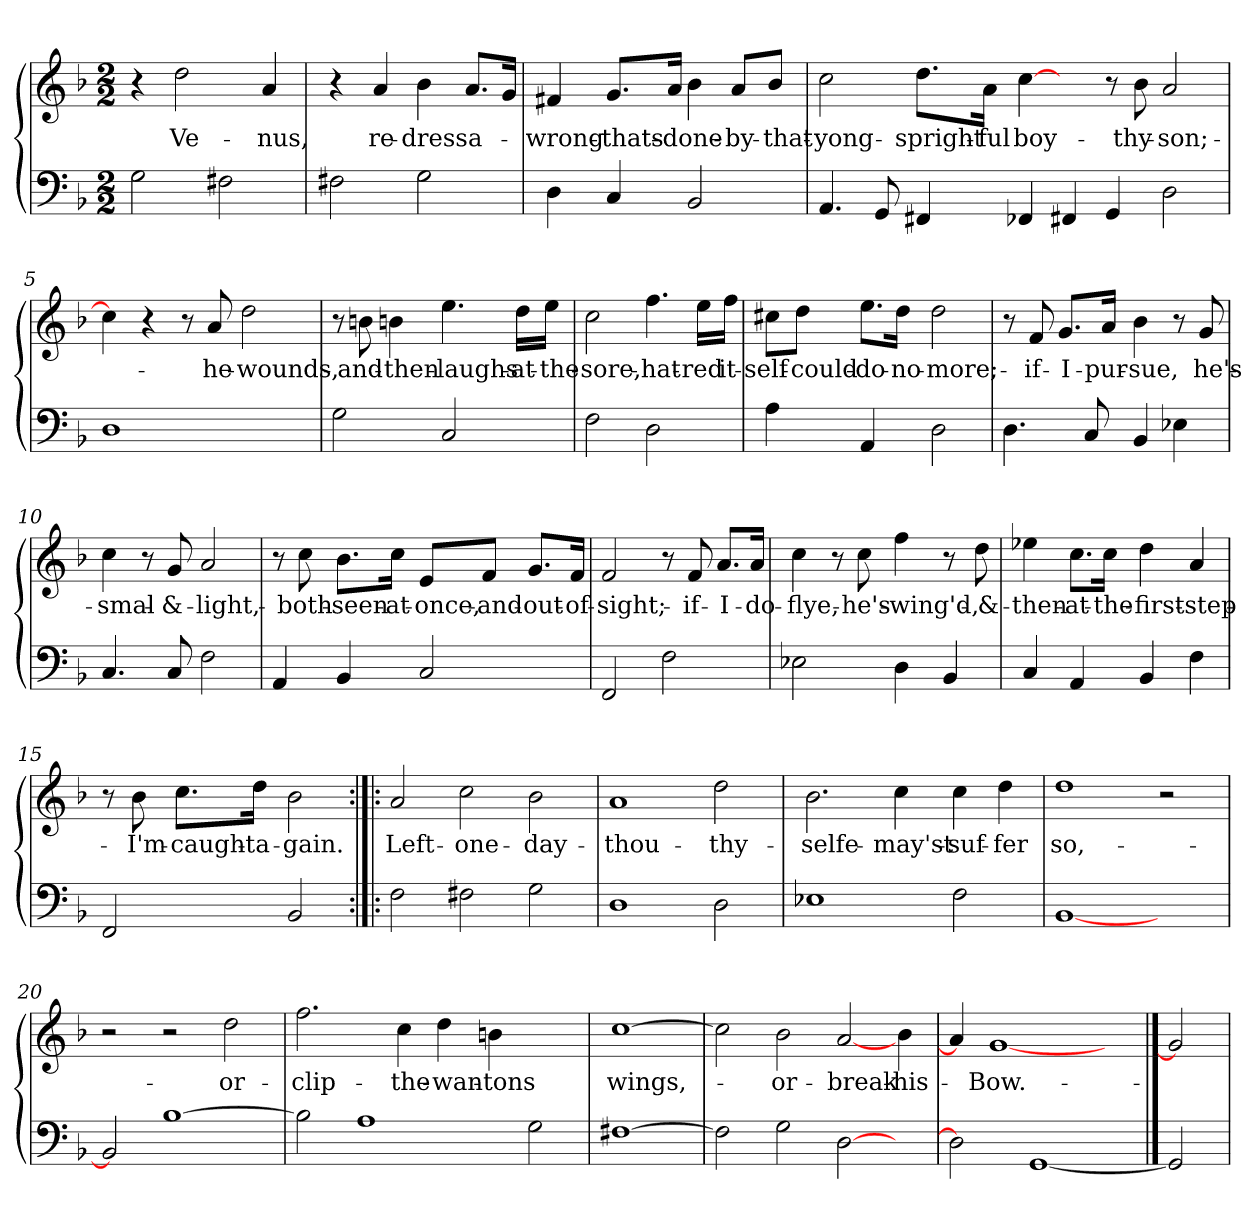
**kern	**kern	**text
*part2	*part1	*part1
*staff2	*staff1	*staff1
*clefF4	*clefG2	*
*k[b-]	*k[b-]	*
*d:	*d:	*
*M2/2	*M2/2	*
=1	=1	=1
2G\	4r	.
.	2dd\	Ve-
2F#X\	.	.
.	4a/	-nus,
=2	=2	=2
2F#X\	4r	.
.	4a/	re-
2G\	4b-\	-dress
.	8.a/L	a-
.	16g/Jk	.
=3	=3	=3
4D\	4f#X/	wrong-
4C/	8.g/L	thats-
.	16a/Jk	done-
2BB-/	4b-\	.
.	8a/L	by-
.	8b-/J	that-
=4	=4	=4
4.AA/	2cc\	yong-
8GG/	.	.
4FF#X/	8.dd\L	spright-
.	16a\Jk	-ful
4FF-X/	[4cc\	boy-
4FF#X/	4ryy	.
4GG/	8r	.
.	8b-\	thy-
2D\	2a/	son;-
!!LO:LB:g=z
=5	=5	=5
1D\	4cc\]	.
.	4r	.
.	8r	.
.	8a/	he-
.	2dd\	wounds,-
4ryy	.	.
=6	=6	=6
2G\	8r	.
.	8bn\	and-
.	4bn\	then-
2C/	4.ee\	laughs-
.	16dd\LL	at-
.	16ee\JJ	the-
=7	=7	=7
2F\	2cc\	sore,-
2D\	4.ff\	hat-
.	16ee\LL	-red
.	16ff\JJ	it-
=8	=8	=8
4A\	8cc#X\L	self-
.	8dd\J	could-
4AA/	8.ee\L	do-
.	16dd\Jk	no-
2D\	2dd\	more;-
!!LO:LB:g=z
=9	=9	=9
4.D\	8r	.
.	8f/	if-
.	8.g/L	I-
8C/	.	.
.	16a/Jk	pur-
4BB-/	4b-\	-sue,
4E-X\	8r	.
.	8g/	he's-
=10	=10	=10
4.C/	4cc\	smal-
.	8r	.
8C/	8g/	&-
2F\	2a/	light,-
=11	=11	=11
4AA/	8r	.
.	8cc\	both-
4BB-/	8.b-\L	seen-
.	16cc\Jk	at-
2C/	8e/L	once,-
.	8f/J	and-
.	8.g/L	out-
.	16f/Jk	of-
=12	=12	=12
2FF/	2f/	sight;-
2F\	8r	.
.	8f/	if-
.	8.a/L	I-
.	16a/Jk	do-
!!LO:LB:g=z
=13	=13	=13
2E-X\	4cc\	flye,-
.	8r	.
.	8cc\	he's-
4D\	4ff\	wing'd,-
4BB-/	8r	.
.	8dd\	&-
=14	=14	=14
4C/	4ee-X\	then-
4AA/	8.cc\L	at-
.	16cc\Jk	the-
4BB-/	4dd\	first-
4F\	4a/	step-
=15	=15	=15
2FF/	8r	.
.	8b-\	I'm-
.	8.cc\L	caught-
.	16dd\Jk	a-
2BB-/	2b-\	-gain.
=16:|!|:	=16:|!|:	=16:|!|:
2F\	2a/	Left-
2F#X\	2cc\	one-
2G\	2b-\	day-
=17	=17	=17
1D\	1a/	thou-
2D\	2dd\	thy-
!!LO:LB:g=z
=18	=18	=18
1E-X\	2.b-\	selfe-
.	4cc\	may'st-
2F\	4cc\	suf-
.	4dd\	-fer
=19	=19	=19
[1BB-/	1dd\	so,-
2ryy	2r	.
=20	=20	=20
2BB-/]	2r	.
[1B-\	2r	.
.	2dd\	or-
!!LO:PB:g=z
=21	=21	=21
2B-\]	2.ff\	clip-
1A\	.	.
.	4cc\	the-
.	4dd\	wan-
.	4bn\	-tons
2G\	2ryy	.
=22	=22	=22
[1F#X\	[1cc\	wings,-
=23	=23	=23
2F#\]	2cc\]	.
2G\	2b-\	or-
[2D\	[2a/	break-
4ryy	4b-\	his-
=24	=24	=24
2D\]	4a/]	.
.	[1g/	Bow.-
[1GG/	.	.
.	4ryy	.
==25	==25	==25
2GG/]	2g/]	.
=	=	=
*-	*-	*-
